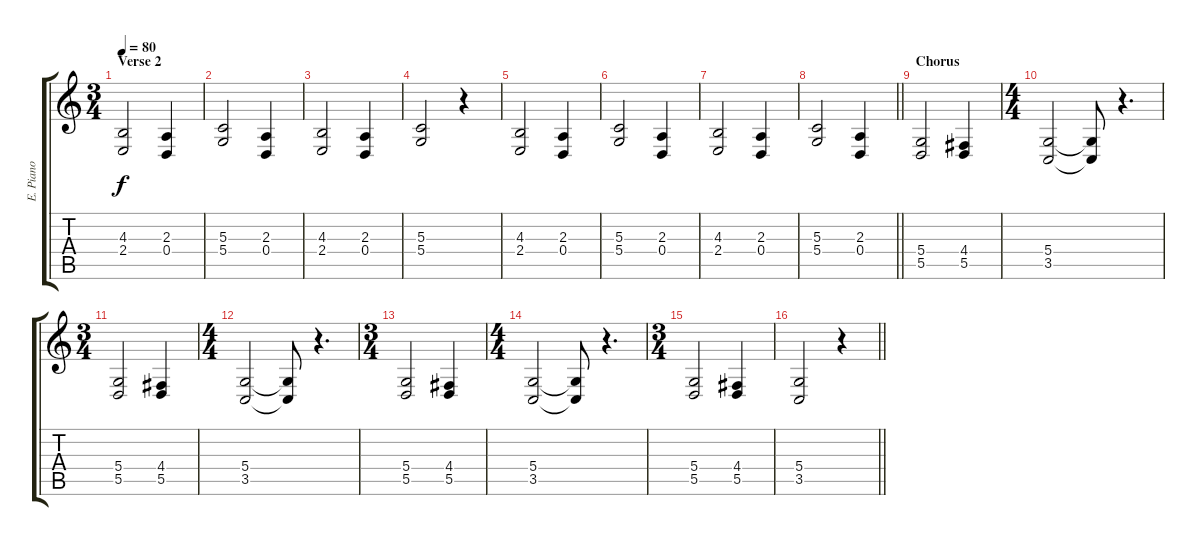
\track ("E. Piano" "E. Piano") {instrument electricpiano1}
\staff {score tabs}
\tuning (E4 B3 G3 D3 A2 E2) {hide}
\ts (3 4)
\section ("" "Verse 2")
\tempo 80
\clef g2
\ks c
(4.3 2.4).2{dy f} (2.3 0.4).4 |
(5.3 5.4).2 (2.3 0.4).4 |
(4.3 2.4).2 (2.3 0.4).4 |
(5.3 5.4).2 r.4 |
(4.3 2.4).2 (2.3 0.4).4 |
(5.3 5.4).2 (2.3 0.4).4 |
(4.3 2.4).2 (2.3 0.4).4 |
\barLineRight lightlight
(5.3 5.4).2 (2.3 0.4).4 |
\section ("" "Chorus")
(5.4 5.5).2 (4.4 5.5).4 |
\ts (4 4)
(5.4 3.5).2 (5.4{t} 3.5{t}).8 r.4{d} |
\ts (3 4)
(5.4 5.5).2 (4.4 5.5).4 |
\ts (4 4)
(5.4 3.5).2 (5.4{t} 3.5{t}).8 r.4{d} |
\ts (3 4)
(5.4 5.5).2 (4.4 5.5).4 |
\ts (4 4)
(5.4 3.5).2 (5.4{t} 3.5{t}).8 r.4{d} |
\ts (3 4)
(5.4 5.5).2 (4.4 5.5).4 |
\barLineRight lightlight
(5.4 3.5).2 r.4
